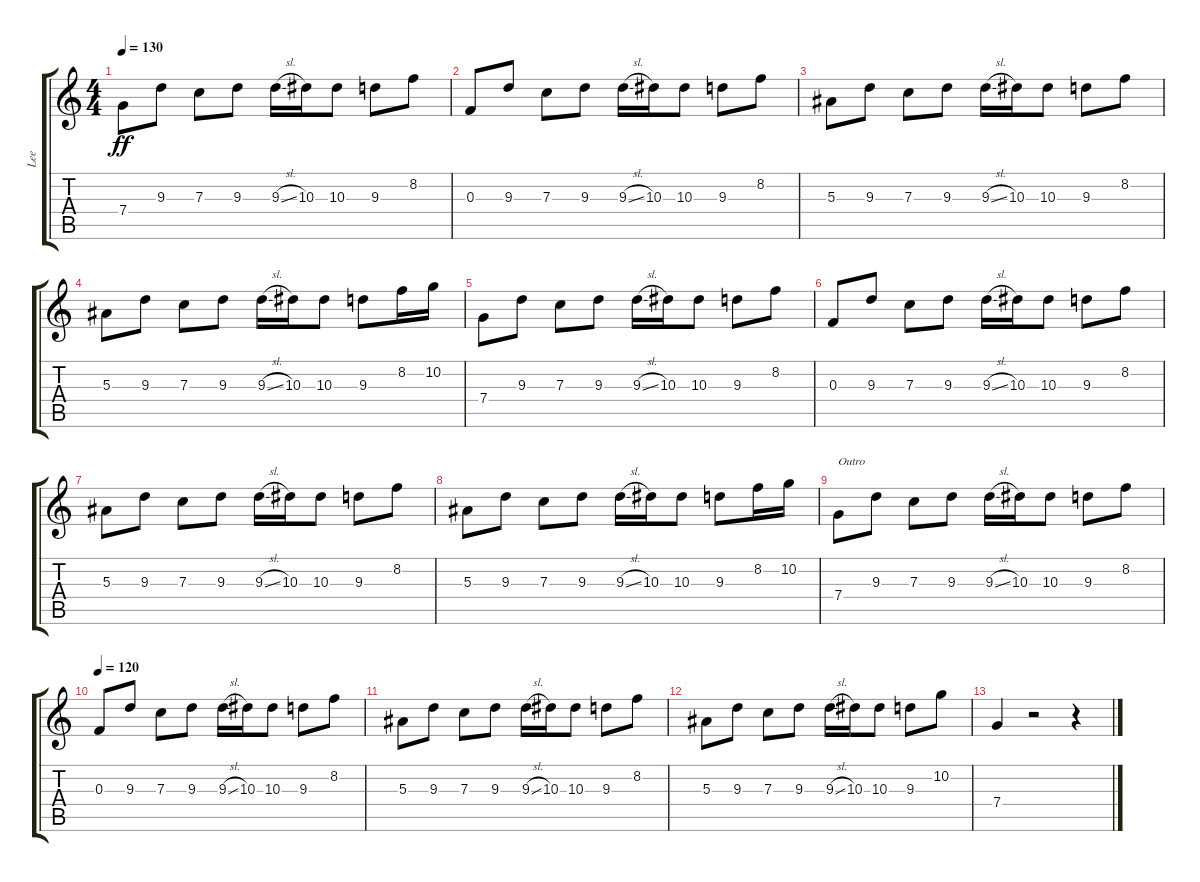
\track ("Lee" "Lee") {instrument distortionguitar}
\staff {score tabs}
\tuning (D4 A3 F3 C3 G2 C2) {hide}
\ts (4 4)
\tempo 130
\clef g2
\ks c
7.4.8{dy ff} 9.3.8 7.3.8 9.3.8 9.3{sl}.16 10.3.16 10.3.8 9.3.8 8.2.8 |
0.3.8 9.3.8 7.3.8 9.3.8 9.3{sl}.16 10.3.16 10.3.8 9.3.8 8.2.8 |
5.3.8 9.3.8 7.3.8 9.3.8 9.3{sl}.16 10.3.16 10.3.8 9.3.8 8.2.8 |
5.3.8 9.3.8 7.3.8 9.3.8 9.3{sl}.16 10.3.16 10.3.8 9.3.8 8.2.16 10.2.16 |
7.4.8 9.3.8 7.3.8 9.3.8 9.3{sl}.16 10.3.16 10.3.8 9.3.8 8.2.8 |
0.3.8 9.3.8 7.3.8 9.3.8 9.3{sl}.16 10.3.16 10.3.8 9.3.8 8.2.8 |
5.3.8 9.3.8 7.3.8 9.3.8 9.3{sl}.16 10.3.16 10.3.8 9.3.8 8.2.8 |
5.3.8 9.3.8 7.3.8 9.3.8 9.3{sl}.16 10.3.16 10.3.8 9.3.8 8.2.16 10.2.16 |
7.4.8{txt "Outro"} 9.3.8 7.3.8 9.3.8 9.3{sl}.16 10.3.16 10.3.8 9.3.8 8.2.8 |
\tempo 120
0.3.8{volume 11} 9.3.8 7.3.8 9.3.8 9.3{sl}.16 10.3.16 10.3.8 9.3.8 8.2.8 |
5.3.8{volume 10} 9.3.8 7.3.8 9.3.8 9.3{sl}.16 10.3.16 10.3.8 9.3.8 8.2.8 |
5.3.8{volume 8} 9.3.8 7.3.8 9.3.8{volume 7} 9.3{sl}.16{volume 6} 10.3.16 10.3.8{volume 5} 9.3.8{volume 4} 10.2.8{volume 3} |
7.4.4{volume 1} r.2 r.4
